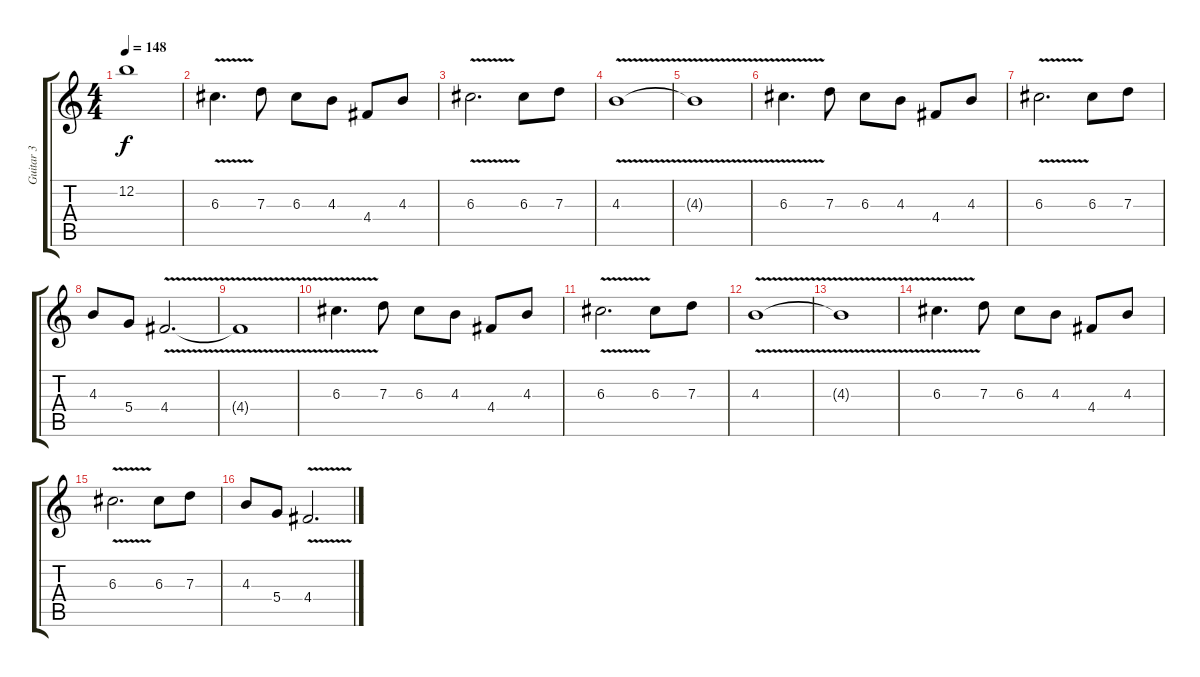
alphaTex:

\track ("Guitar 3" "Guitar 3") {instrument distortionguitar}
\staff {score tabs}
\tuning (E4 B3 G3 D3 A2 E2) {hide}
\ts (4 4)
\tempo 148
\clef g2
\ks c
12.2{t}.1{dy f} |
6.3{v}.4{d volume 14} 7.3.8 6.3.8 4.3.8 4.4.8 4.3.8 |
6.3{v}.2{d} 6.3.8 7.3.8 |
4.3{v}.1 |
4.3{t}.1 |
6.3{v}.4{d} 7.3.8 6.3.8 4.3.8 4.4.8 4.3.8 |
6.3{v}.2{d} 6.3.8 7.3.8 |
4.3.8 5.4.8 4.4{v}.2{d} |
4.4{t}.1 |
6.3{v}.4{d volume 14} 7.3.8 6.3.8 4.3.8 4.4.8 4.3.8 |
6.3{v}.2{d} 6.3.8 7.3.8 |
4.3{v}.1 |
4.3{t}.1 |
6.3{v}.4{d} 7.3.8 6.3.8 4.3.8 4.4.8 4.3.8 |
6.3{v}.2{d} 6.3.8 7.3.8 |
4.3.8 5.4.8 4.4{v}.2{d}
